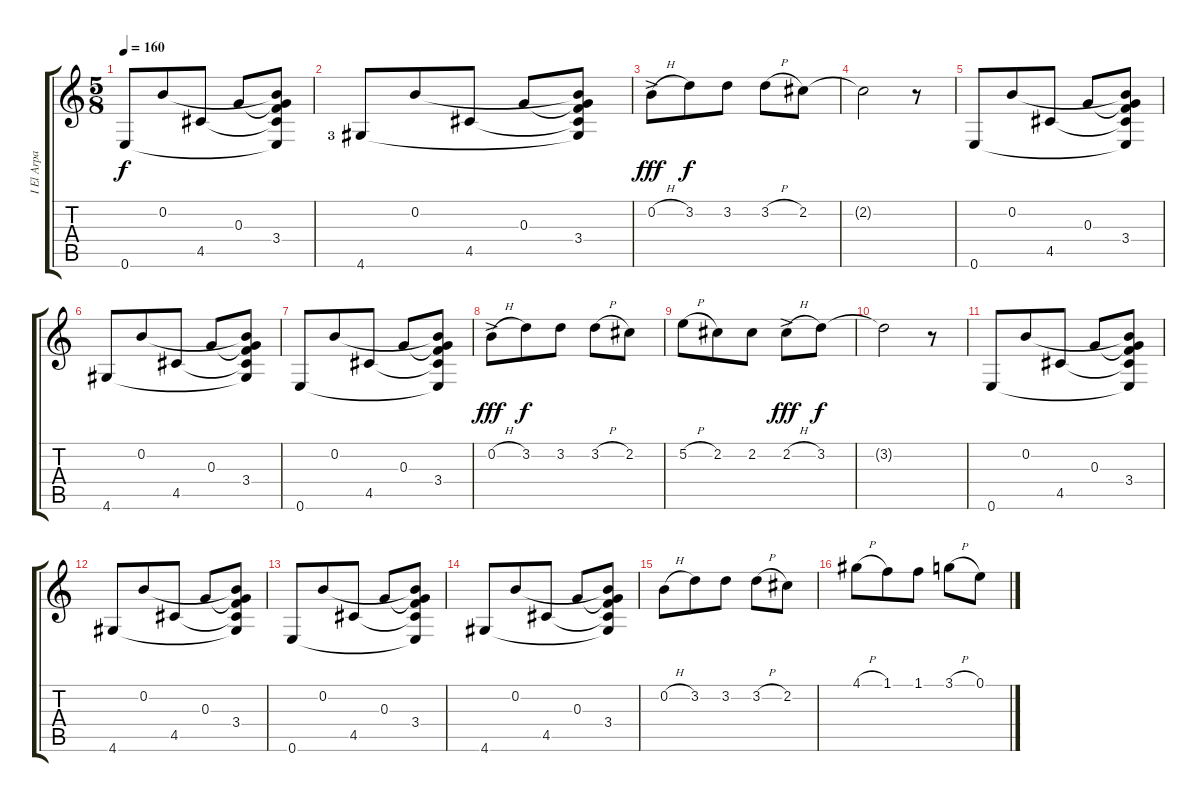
\track ("I El Arpa Del Guerrero" "I El Arpa ") {instrument acousticguitarnylon}
\staff {score tabs}
\tuning (E4 B3 G3 D3 A2 E2) {hide}
\ts (5 8)
\tempo 160
\clef g2
\ks c
0.6.8{dy f} 0.2.8 4.5.8 0.3.8 (0.2{t} 0.3{t} 3.4 4.5{t} 0.6{t}).8 |
4.6{lf 4}.8 0.2.8 4.5.8 0.3.8 (0.2{t} 0.3{t} 3.4 4.5{t} 4.6{t}).8 |
0.2{h ac}.8{dy fff} 3.2.8{dy f} 3.2.8 3.2{h}.8 2.2.8 |
2.2{t}.2 r.8 |
0.6.8 0.2.8 4.5.8 0.3.8 (0.2{t} 0.3{t} 3.4 4.5{t} 0.6{t}).8 |
4.6.8 0.2.8 4.5.8 0.3.8 (0.2{t} 0.3{t} 3.4 4.5{t} 4.6{t}).8 |
0.6.8 0.2.8 4.5.8 0.3.8 (0.2{t} 0.3{t} 3.4 4.5{t} 0.6{t}).8 |
0.2{h ac}.8{dy fff} 3.2.8{dy f} 3.2.8 3.2{h}.8 2.2.8 |
5.2{h}.8 2.2.8 2.2.8 2.2{h ac}.8{dy fff} 3.2.8{dy f} |
3.2{t}.2 r.8 |
0.6.8 0.2.8 4.5.8 0.3.8 (0.2{t} 0.3{t} 3.4 4.5{t} 0.6{t}).8 |
4.6.8 0.2.8 4.5.8 0.3.8 (0.2{t} 0.3{t} 3.4 4.5{t} 4.6{t}).8 |
0.6.8 0.2.8 4.5.8 0.3.8 (0.2{t} 0.3{t} 3.4 4.5{t} 0.6{t}).8 |
4.6.8 0.2.8 4.5.8 0.3.8 (0.2{t} 0.3{t} 3.4 4.5{t} 4.6{t}).8 |
0.2{h}.8 3.2.8 3.2.8 3.2{h}.8 2.2.8 |
4.1{h}.8 1.1.8 1.1.8 3.1{h}.8 0.1.8
